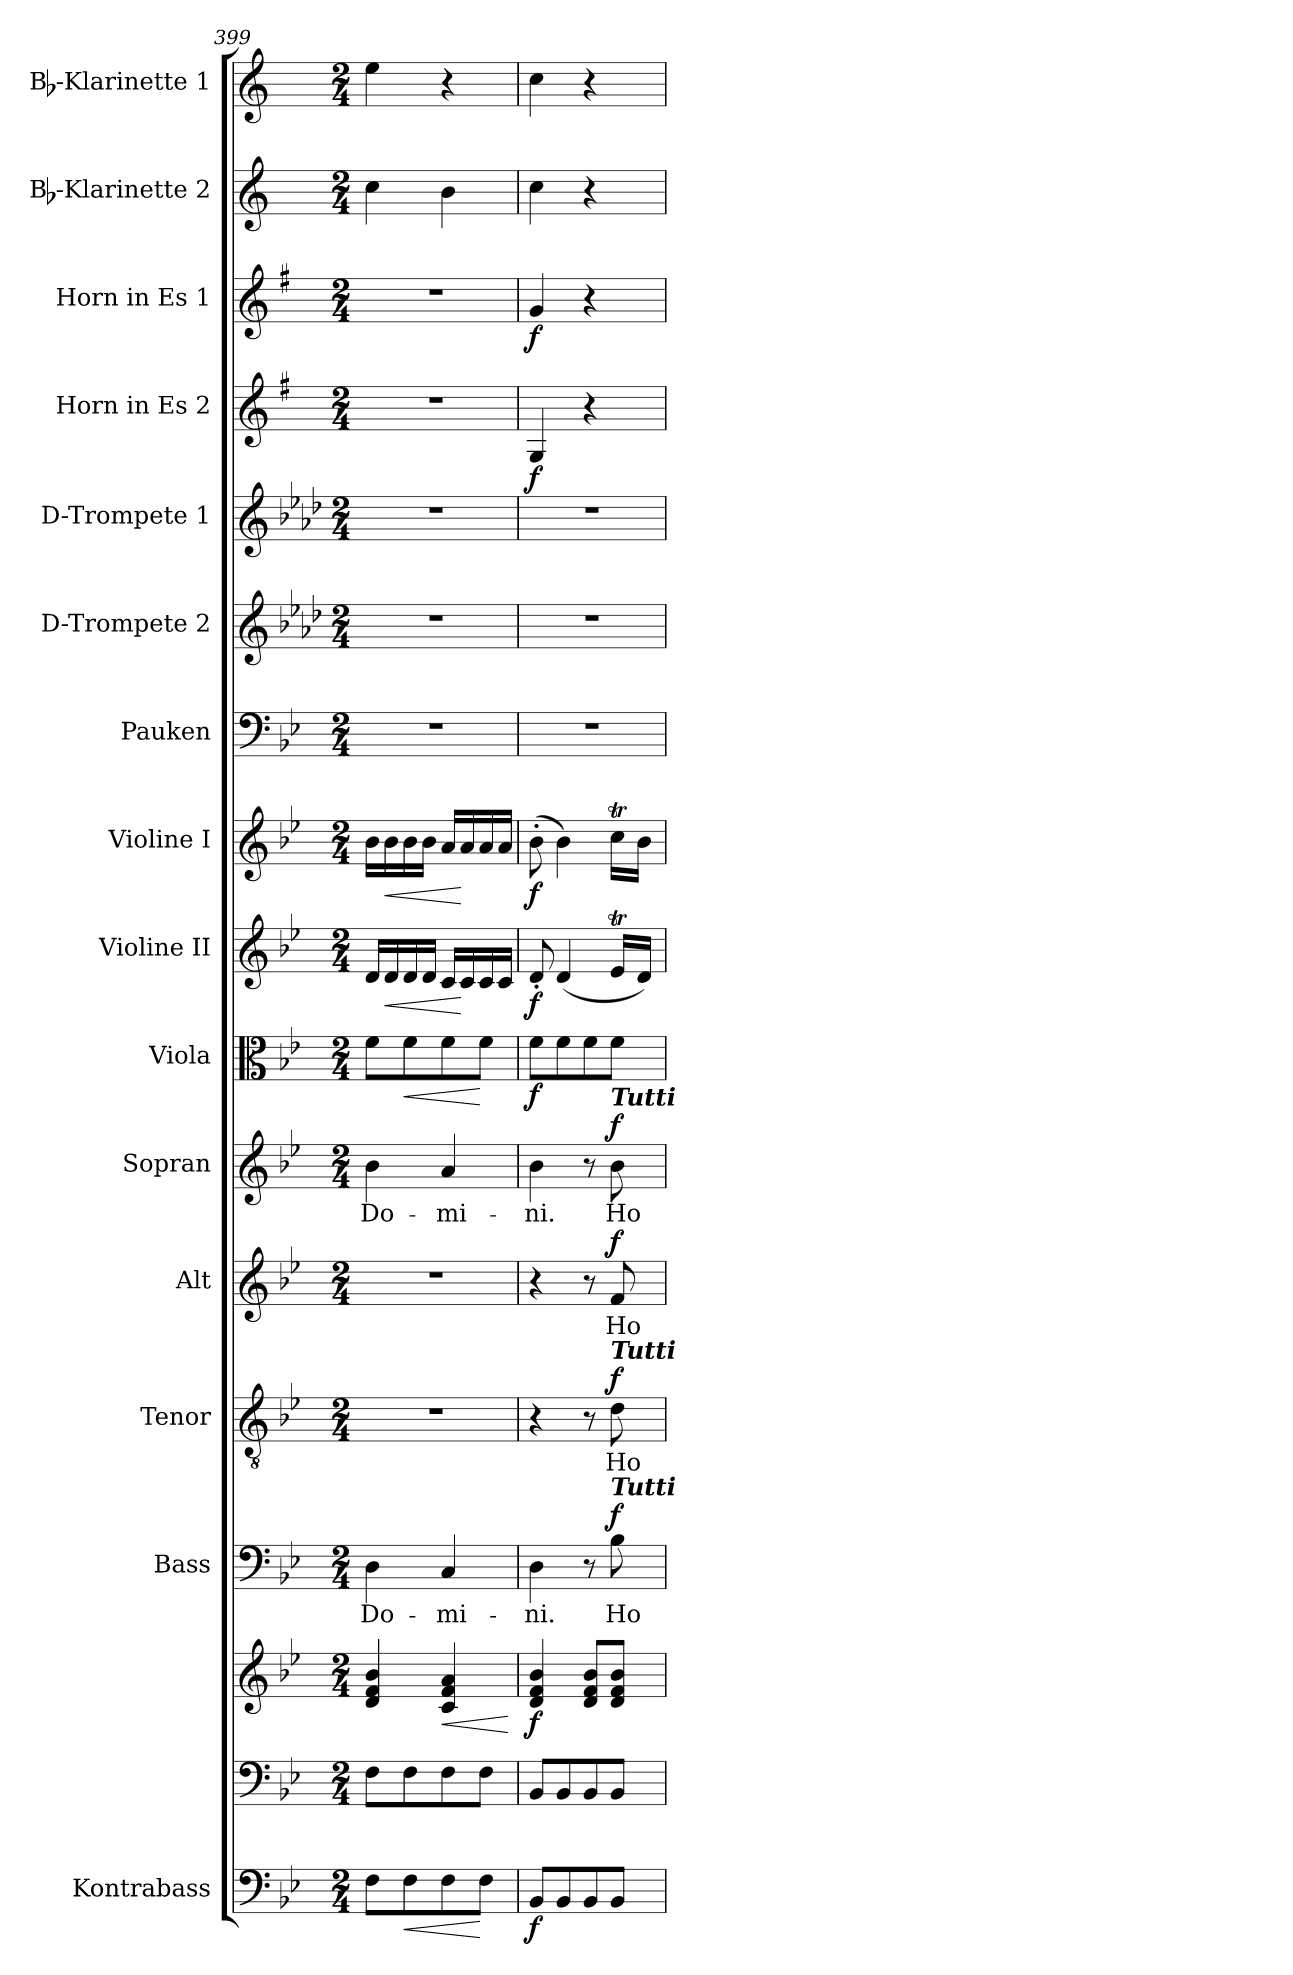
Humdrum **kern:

**kern	**dynam	**kern	**kern	**dynam	**kern	**text	**dynam	**kern	**text	**dynam	**kern	**text	**dynam	**kern	**text	**dynam	**kern	**dynam	**kern	**dynam	**kern	**dynam	**kern	**kern	**kern	**kern	**dynam	**kern	**dynam	**kern	**kern
*part16	*part16	*part15	*part15	*part15	*part14	*part14	*part14	*part13	*part13	*part13	*part12	*part12	*part12	*part11	*part11	*part11	*part10	*part10	*part9	*part9	*part8	*part8	*part7	*part6	*part5	*part4	*part4	*part3	*part3	*part2	*part1
*staff17	*staff17	*staff16	*staff15	*staff15/16	*staff14	*staff14	*staff14	*staff13	*staff13	*staff13	*staff12	*staff12	*staff12	*staff11	*staff11	*staff11	*staff10	*staff10	*staff9	*staff9	*staff8	*staff8	*staff7	*staff6	*staff5	*staff4	*staff4	*staff3	*staff3	*staff2	*staff1
*I"Kontrabass	*	*	*	*	*I"Bass	*	*	*I"Tenor	*	*	*I"Alt	*	*	*I"Sopran	*	*	*I"Viola	*	*I"Violine II	*	*I"Violine I	*	*I"Pauken	*I"D-Trompete 2	*I"D-Trompete 1	*I"Horn in Es 2	*	*I"Horn in Es 1	*	*I"Bb-Klarinette 2	*I"Bb-Klarinette 1
*I'Kb.	*	*	*	*	*I'B.	*	*	*I'T.	*	*	*I'A.	*	*	*I'S.	*	*	*I'Vla.	*	*I'Vl. II	*	*I'Vl. I	*	*I'Pk.	*I'D Trp. 2	*I'D Trp. 1	*	*	*	*	*I'Bb Kl. 2	*I'Bb Kl. 1
*clefF4	*	*clefF4	*clefG2	*	*clefF4	*	*	*clefGv2	*	*	*clefG2	*	*	*clefG2	*	*	*clefC3	*	*clefG2	*	*clefG2	*	*clefF4	*clefG2	*clefG2	*clefG2	*	*clefG2	*	*clefG2	*clefG2
*ITrd7c12	*	*	*	*	*	*	*	*	*	*	*	*	*	*	*	*	*	*	*	*	*	*	*	*ITrd-1c-2	*ITrd-1c-2	*ITrd5c9	*	*ITrd5c9	*	*ITrd1c2	*ITrd1c2
*k[b-e-]	*	*k[b-e-]	*k[b-e-]	*	*k[b-e-]	*	*	*k[b-e-]	*	*	*k[b-e-]	*	*	*k[b-e-]	*	*	*k[b-e-]	*	*k[b-e-]	*	*k[b-e-]	*	*k[b-e-]	*k[b-e-]	*k[b-e-]	*k[b-e-]	*	*k[b-e-]	*	*k[b-e-]	*k[b-e-]
*B-:	*	*B-:	*B-:	*	*B-:	*	*	*B-:	*	*	*B-:	*	*	*B-:	*	*	*B-:	*	*B-:	*	*B-:	*	*B-:	*B-:	*B-:	*B-:	*	*B-:	*	*B-:	*B-:
*M2/4	*	*M2/4	*M2/4	*	*M2/4	*	*	*M2/4	*	*	*M2/4	*	*	*M2/4	*	*	*M2/4	*	*M2/4	*	*M2/4	*	*M2/4	*M2/4	*M2/4	*M2/4	*	*M2/4	*	*M2/4	*M2/4
=399	=399	=399	=399	=399	=399	=399	=399	=399	=399	=399	=399	=399	=399	=399	=399	=399	=399	=399	=399	=399	=399	=399	=399	=399	=399	=399	=399	=399	=399	=399	=399
!	!	!	!	!	!	!LO:LY:b	!	!	!	!	!	!	!	!	!LO:LY:b	!	!	!	!	!	!	!	!	!	!	!	!	!	!	!	!
8FF\L	.	8F\L	4d/ 4f/ 4b-/	.	4D\	Do-	.	2r	.	.	2r	.	.	4b-\	Do-	.	8f\L	.	16d/LL	.	16b-\LL	.	2r	2r	2r	2r	.	2r	.	4b-\	4dd\
!	!	!	!	!	!	!	!	!	!	!	!	!	!	!	!	!	!	!	!	!LO:HP:b	!	!LO:HP:b	!	!	!	!	!	!	!	!	!
.	.	.	.	.	.	.	.	.	.	.	.	.	.	.	.	.	.	.	16d/	<	16b-\	<	.	.	.	.	.	.	.	.	.
!	!LO:HP:b	!	!	!	!	!	!	!	!	!	!	!	!	!	!	!	!	!LO:HP:b	!	!	!	!	!	!	!	!	!	!	!	!	!
8FF\	<	8F\	.	.	.	.	.	.	.	.	.	.	.	.	.	.	8f\	<	16d/	.	16b-\	.	.	.	.	.	.	.	.	.	.
.	.	.	.	.	.	.	.	.	.	.	.	.	.	.	.	.	.	.	16d/JJ	.	16b-\JJ	.	.	.	.	.	.	.	.	.	.
!	!	!	!	!LO:HP:b	!	!LO:LY:b	!	!	!	!	!	!	!	!	!LO:LY:b	!	!	!	!	!	!	!	!	!	!	!	!	!	!	!	!
8FF\	.	8F\	4c/ 4f/ 4a/	<	4C/	-mi-	.	.	.	.	.	.	.	4a/	-mi-	.	8f\	.	16c/LL	.	16a/LL	.	.	.	.	.	.	.	.	4a\	4r
.	.	.	.	.	.	.	.	.	.	.	.	.	.	.	.	.	.	.	16c/	[	16a/	[	.	.	.	.	.	.	.	.	.
8FF\J	[	8F\J	.	.	.	.	.	.	.	.	.	.	.	.	.	.	8f\J	[	16c/	.	16a/	.	.	.	.	.	.	.	.	.	.
.	.	.	.	.	.	.	.	.	.	.	.	.	.	.	.	.	.	.	16c/JJ	.	16a/JJ	.	.	.	.	.	.	.	.	.	.
.	.	.	.	[	.	.	.	.	.	.	.	.	.	.	.	.	.	.	.	.	.	.	.	.	.	.	.	.	.	.	.
=400	=400	=400	=400	=400	=400	=400	=400	=400	=400	=400	=400	=400	=400	=400	=400	=400	=400	=400	=400	=400	=400	=400	=400	=400	=400	=400	=400	=400	=400	=400	=400
!	!LO:DY:b	!	!	!LO:DY:b	!	!LO:LY:b	!	!	!	!	!	!	!	!	!LO:LY:b	!	!	!LO:DY:b	!	!LO:DY:b	!	!LO:DY:b	!	!	!	!	!LO:DY:b	!	!LO:DY:b	!	!
8BBB-/L	f	8BB-/L	4d/ 4f/ 4b-/	f	4D\	-ni.	.	4r	.	.	4r	.	.	4b-\	-ni.	.	8f\L	f	8d'</	f	(>8b-'>\	f	2r	2r	2r	4BB-/	f	4B-/	f	4b-\	4b-\
8BBB-/	.	8BB-/	.	.	.	.	.	.	.	.	.	.	.	.	.	.	8f\	.	(<4d/	.	4b-\)	.	.	.	.	.	.	.	.	.	.
8BBB-/	.	8BB-/	8d/ 8f/ 8b-/L	.	8r	.	.	8r	.	.	8r	.	.	8r	.	.	8f\	.	.	.	.	.	.	.	.	4r	.	4r	.	4r	4r
!	!	!	!	!	!	!	!	!	!	!	!	!	!	!LO:TX:a:Bi:t=Tutti	!	!	!	!	!	!	!	!	!	!	!	!	!	!	!	!	!
!	!	!	!	!	!	!	!	!LO:TX:a:Bi:t=Tutti	!	!	!	!	!	!	!	!	!	!	!	!	!	!	!	!	!	!	!	!	!	!	!
!	!	!	!	!	!LO:TX:a:Bi:t=Tutti	!	!	!	!	!	!	!	!	!	!	!	!	!	!	!	!	!	!	!	!	!	!	!	!	!	!
!	!	!	!	!	!	!LO:LY:b	!LO:DY:a	!	!LO:LY:b	!LO:DY:a	!	!LO:LY:b	!LO:DY:a	!	!LO:LY:b	!LO:DY:a	!	!	!	!	!	!	!	!	!	!	!	!	!	!	!
8BBB-/J	.	8BB-/J	8d/ 8f/ 8b-/J	.	8B-\	Ho-	f	8d\	Ho-	f	8f/	Ho-	f	8b-\	Ho-	f	8f\J	.	16e-T/LL	.	16ccT\LL	.	.	.	.	.	.	.	.	.	.
.	.	.	.	.	.	.	.	.	.	.	.	.	.	.	.	.	.	.	16d/JJ)	.	16b-\JJ	.	.	.	.	.	.	.	.	.	.
=	=	=	=	=	=	=	=	=	=	=	=	=	=	=	=	=	=	=	=	=	=	=	=	=	=	=	=	=	=	=	=
*-	*-	*-	*-	*-	*-	*-	*-	*-	*-	*-	*-	*-	*-	*-	*-	*-	*-	*-	*-	*-	*-	*-	*-	*-	*-	*-	*-	*-	*-	*-	*-
